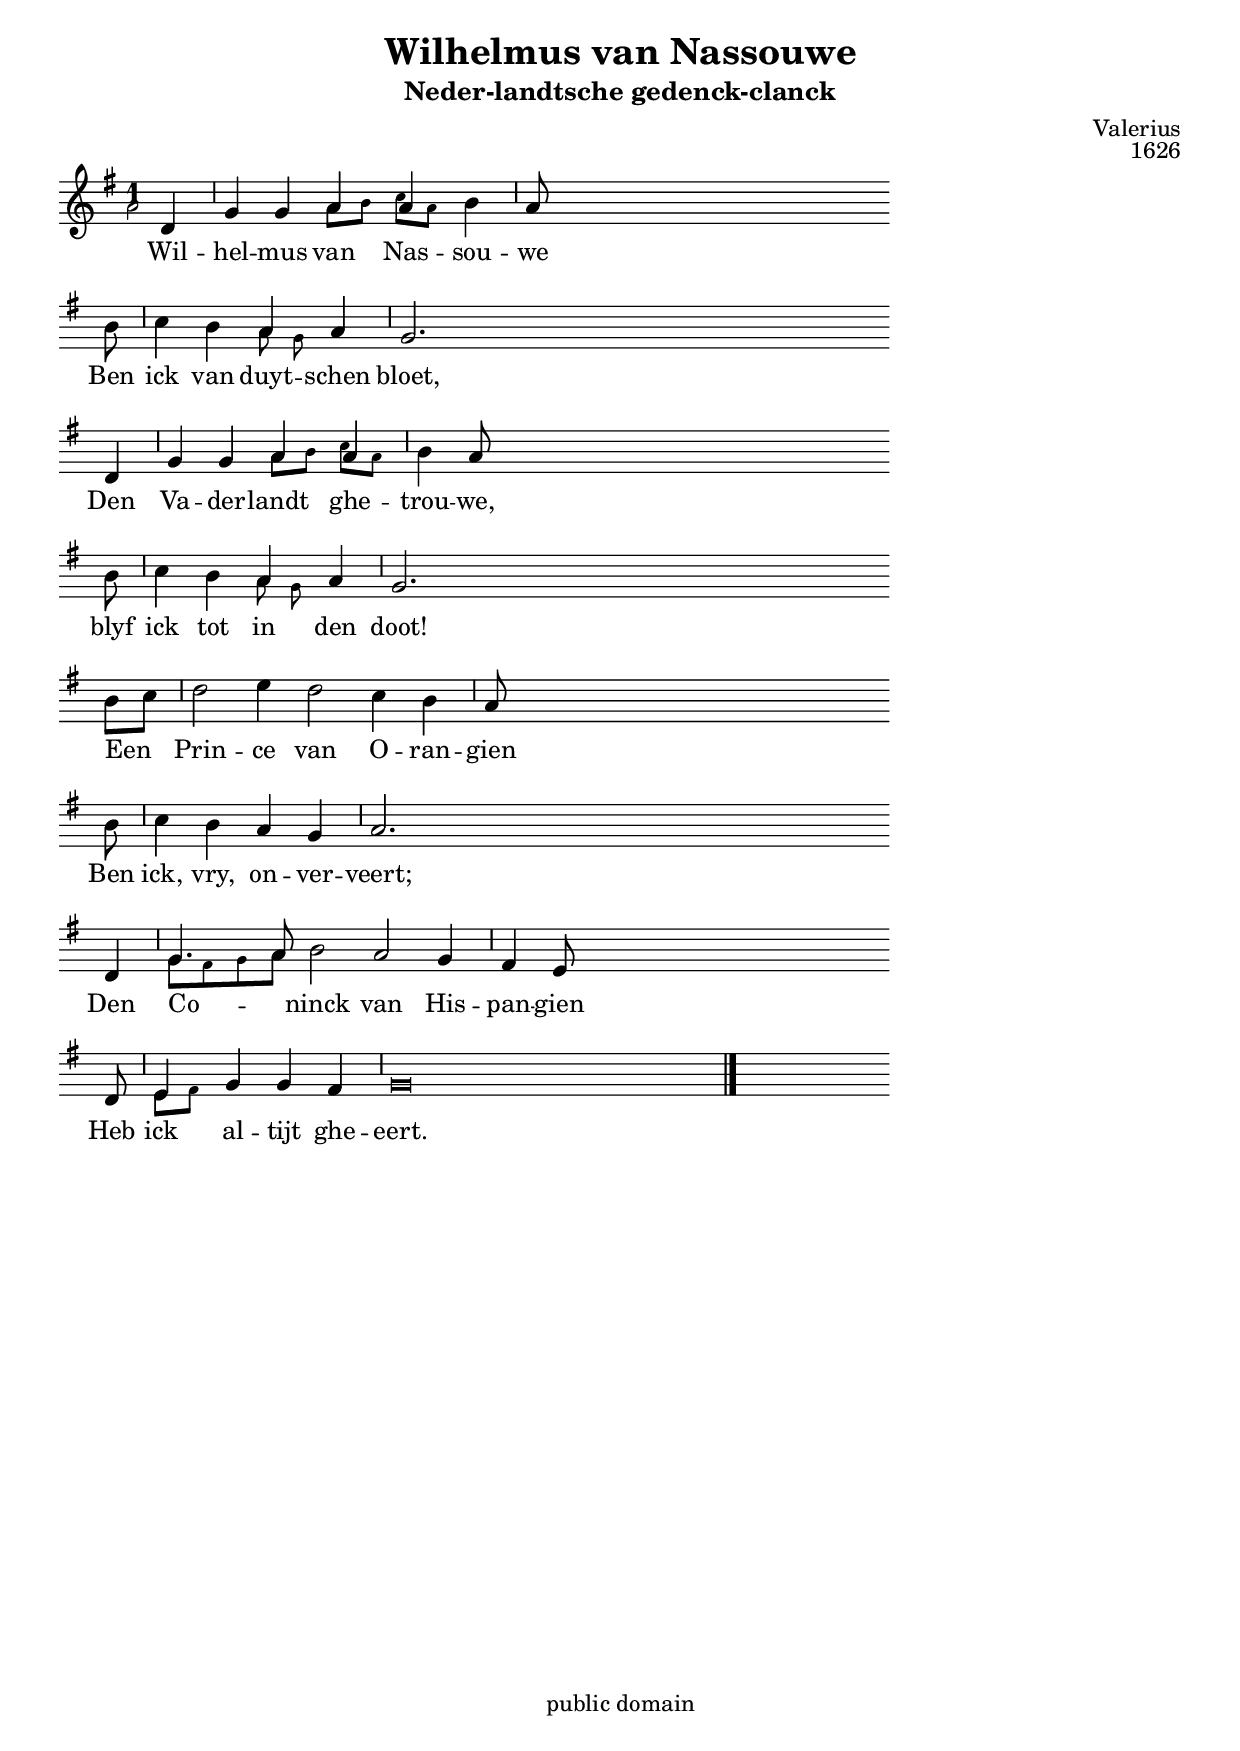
\version "2.7.32"

\header {
  texidoc = "Wilhelmus van Nassouwe"
  title = "Wilhelmus van Nassouwe"
  composer = "Valerius"
  subtitle = "Neder-landtsche gedenck-clanck"
  opus = "1626"
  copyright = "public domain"
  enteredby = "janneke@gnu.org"
}

%% hymn tricks
#(define (prepend-grob-property grob-name
	  grob-prop entry)
  (lambda (context)
   (let*
    ((grob-def (ly:context-property context grob-name)))
    (if (pair? grob-def)
     (ly:context-pushpop-property context grob-name grob-prop
      (cons
       entry
       (assoc-get grob-prop (car grob-def))))))))

#(define (set-extra-space grob-name entry value)
  (prepend-grob-property grob-name 'space-alist
   (cons entry (cons 'extra-space value))))

noclefs =  {
  s1
  \override Staff.Clef #'break-visibility =
    #all-invisible
}

setMargins = {
  %% first line left margin
  %% justified:
  %% \context Staff \applyContext #(set-extra-space 'TimeSignature 'first-note 4.5)
  %% ragged-right:
  \context Staff \applyContext #(set-extra-space 'TimeSignature 'first-note 9.5)
  
  %% next lines left margin
  \context Staff \applyContext #(set-extra-space 'KeySignature 'staff-bar 15)
  
  %% next lines small key-signature margin
  \context Staff \applyContext #(set-extra-space 'LeftEdge 'key-signature 1.0)
}

pipeSymbol = {
  %% Set height of bar line to 2 staff-spaces
  \once \override Staff.BarLine #'bar-size = #2
  %% Move barline one staff-space up
  \once \override Staff.BarLine #'extra-offset = #'(0 . 1)
  \bar "|"
}

myBreak = { \bar "" \break }

\layout {
  indent = 0.0\mm
  line-width = 120.0\mm
  textheight = 270.0\mm
}

voice =  \relative c' {
  \clef violin
  \key g \major
  d4 | g g a a b | a8 \myBreak
  b8 | c4 b a a | g2. \myBreak

  d4 | g g a a | b a8 \myBreak
  b8 | c4 b a a| g2.  \myBreak

  %% Hack for better left tekst margin
  %% b8[ c] | d2 e4 d2 c4 | b a8 \myBreak
  \set melismaBusyProperties = #'()
  b8[ c] |
  \unset melismaBusyProperties
  d2 e4 d2 c4 b | a8 \myBreak
  b8 | c4 b a g | a2. \myBreak

  d,4 | g4.\melisma a8\melismaEnd b2 a2 g4 | fis e8 \myBreak
  d8 | e4 g g fis | 
  
  \override NoteHead #'style = #'neomensural

  g\breve

  %% justified lines:
  %%\override Staff.BarLine #'extra-offset = #'(12 . 0)
  %% ragged-right:
  \override Staff.BarLine #'extra-offset = #'(23 . 0)
  \bar "|."
}

stich =  \relative c'' {
  \override Staff.NoteCollision #'merge-differently-dotted = ##t
  \set fontSize = #-3
  \override Stem #'length-fraction = #(magstep -3)

  \voiceTwo
  \partial 4
  s4 s s a8[ b] c[ a] s4.
  s8 s4 s a8 g s4 s2.

  s4 s s a8[ b] c[ a] s4.
  s8 s4 s a8 g s4 s2.
  
  s8 s s2 s4 s2 s4 s s8
  s8 s4 s s s s2.

  s4 g8[ fis g a] s2 s2 s4 s s8
  s8 e8[ fis]
}

modernText = \lyricmode {
  Wil -- hel -- mus van Nas -- sou -- we
  ben ik van duit -- sen bloed,

  den va -- der -- land ge -- trou -- we
  blijf ik tot in den dood.

  Een prin -- se van O -- ran -- je
  ben ik vrij on -- ver -- veerd,

  den ko -- ning van His -- pan -- je
  heb ik al -- tijd ge -- eerd.
}

text = \lyricmode {
  Wil -- hel -- mus van Nas -- sou -- we
  Ben ick van duyt -- schen bloet,
  Den Va -- der -- landt ghe -- trou -- we,
  blyf ick tot in den doot!
  %% Hack for better left text margin:
  %% Een Prin -- ce van O -- ran -- gien
  Een " " Prin -- ce van O -- ran -- gien
  Ben ick, vry, on -- ver -- veert;
  Den Co -- ninck van His -- pan -- gien
  Heb ick al -- tijt ghe -- eert.
}

oneHalfNoteTime = \markup {
  \override #'(baseline-skip . 0)
  \column { \line { \number "1" } \line { \smaller \smaller \note #"2" #-0.5 } }
}

\layout {
  ragged-right = ##t

  \context {
    \Score
    %% defaults
    %% (shortest-duration-space . 2.0)
    %% (spacing-increment . 1.2)
    %% (base-shortest-duration . ,(ly:make-moment 1 8))
    %% wider spacing
    \override SpacingSpanner #'shortest-duration-space = #3.0
    \override SpacingSpanner #'spacing-increment = #1.2
    \override SpacingSpanner #'base-shortest-duration = #(ly:make-moment 1 8)
  }
}

\score {
  \context Score <<
    \context Staff <<
      \override Staff.StaffSymbol #'width = #'80
      \set Staff.autoBeaming = ##f
      \set Score.timing = ##f
      \setMargins
     
      %% Less vertical space needed with lyrics
      \override Staff.VerticalAxisGroup #'minimum-Y-extent = #'(2 . 2)
      
      %% Custom time signature
      \override Staff.TimeSignature #'stencil = #ly:text-interface::print
      \override Staff.TimeSignature #'text = #oneHalfNoteTime
      \noclefs
    
      \new Voice =  "voice" \voice
      \new Voice =  "stich" \stich
    >>
    \lyricsto "voice" \new Lyrics {
      \override VerticalAxisGroup #'minimum-Y-extent = #'(2 . 2)
      \text
    }
  >>
  \layout {}
  \midi {}
}

%%% Local variables:
%%% LilyPond-indent-level:2
%%% End:
